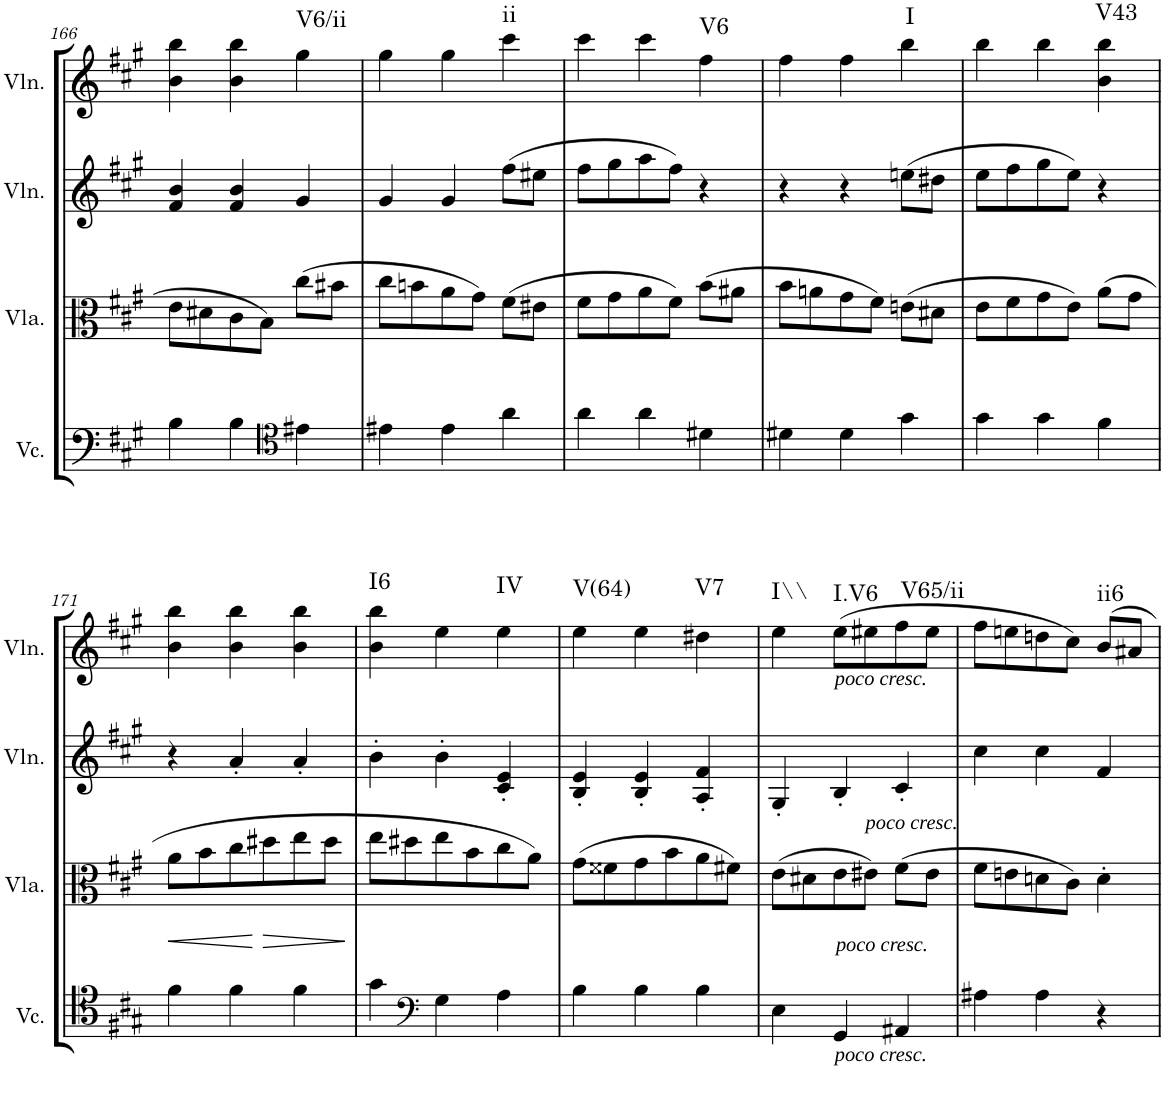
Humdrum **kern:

**kern	**kern	**dynam	**kern	**kern	**harte
*part4	*part3	*part3	*part2	*part1	*part1
*staff4	*staff3	*staff3	*staff2	*staff1	*
*I"Violoncello	*I"Viola	*	*I"Violin	*I"Violin	*
*I'Vc.	*I'Vla.	*	*I'Vln.	*I'Vln.	*
!!LO:PB:g=z
*clefF4	*clefC3	*	*clefG2	*clefG2	*
*k[f#c#g#]	*k[f#c#g#]	*	*k[f#c#g#]	*k[f#c#g#]	*
*M3/4	*M3/4	*	*M3/4	*M3/4	*
=166	=166	=166	=166	=166	=166
4B\	8e\L	.	4f#/ 4b/	4b\ 4bb\	.
.	8d#X\	.	.	.	.
4B\	8c#\	.	4f#/ 4b/	4b\ 4bb\	.
.	8B\J	.	.	.	.
*clefC4	*	*	*	*	*
!	!	!	!	!	!LO:H:kt=V6/ii
4e#X\	(8cc#\L	.	4g#/	4gg#\	N
.	8b#X\J	.	.	.	.
=167	=167	=167	=167	=167	=167
4e#X\	8cc#\L	.	4g#/	4gg#\	.
.	8bn\	.	.	.	.
4e#\	8a\	.	4g#/	4gg#\	.
.	8g#\J)	.	.	.	.
!	!	!	!	!	!LO:H:kt=ii
4a\	(8f#\L	.	(8ff#\L	4ccc#\	N
.	8e#X\J	.	8ee#X\J	.	.
=168	=168	=168	=168	=168	=168
4a\	8f#\L	.	8ff#\L	4ccc#\	.
.	8g#\	.	8gg#\	.	.
4a\	8a\	.	8aa\	4ccc#\	.
.	8f#\J)	.	8ff#\J)	.	.
!	!	!	!	!	!LO:H:kt=V6
4d#X\	(8b\L	.	4r	4ff#\	N
.	8a#X\J	.	.	.	.
=169	=169	=169	=169	=169	=169
4d#X\	8b\L	.	4r	4ff#\	.
.	8an\	.	.	.	.
4d#\	8g#\	.	4r	4ff#\	.
.	8f#\J)	.	.	.	.
!	!	!	!	!	!LO:H:kt=I
4g#\	(8en\L	.	(8een\L	4bb\	N
.	8d#X\J	.	8dd#X\J	.	.
=170	=170	=170	=170	=170	=170
4g#\	8e\L	.	8ee\L	4bb\	.
.	8f#\	.	8ff#\	.	.
4g#\	8g#\	.	8gg#\	4bb\	.
.	8e\J)	.	8ee\J)	.	.
!	!	!	!	!	!LO:H:kt=V43
4f#\	(8a\L	.	4r	4b\ 4bb\	N
.	8g#\J	.	.	.	.
!!LO:LB:g=z
=171	=171	=171	=171	=171	=171
!	!	!LO:HP:b	!	!	!
4f#\	8a\L	<	4r	4b\ 4bb\	.
.	8b\	.	.	.	.
4f#\	8cc#\	.	4a'/	4b\ 4bb\	.
!	!	!LO:HP:n=1:b	!	!	!
.	8dd#X\	[ >	.	.	.
4f#\	8ee\	.	4a'/	4b\ 4bb\	.
.	8dd#\J	.	.	.	.
.	.	]	.	.	.
=172	=172	=172	=172	=172	=172
!	!	!	!	!	!LO:H:kt=I6
4g#\	8ee\L	.	4b'\	4b\ 4bb\	N
.	8dd#X\	.	.	.	.
*clefF4	*	*	*	*	*
4G#\	8ee\	.	4b'\	4ee\	.
.	8b\	.	.	.	.
!	!	!	!	!	!LO:H:kt=IV
4A\	8cc#\	.	4c#/' 4e/'	4ee\	N
.	8a\J)	.	.	.	.
=173	=173	=173	=173	=173	=173
!	!	!	!	!	!LO:H:kt=V(64)
4B\	(8g#\L	.	4B/' 4e/'	4ee\	N
.	8f##X\	.	.	.	.
4B\	8g#\	.	4B/' 4e/'	4ee\	.
.	8b\	.	.	.	.
!	!	!	!	!	!LO:H:kt=V7
4B\	8a\	.	4A/' 4f#/'	4dd#X\	N
.	8f#X\J)	.	.	.	.
=174	=174	=174	=174	=174	=174
!	!	!	!	!	!LO:H:kt=I\\
4E\	(8e\L	.	4G#'/	4ee\	N
.	8d#X\	.	.	.	.
!	!	!	!	!LO:TX:b:i:t=poco cresc.	!
!LO:TX:b:i:t=poco cresc.	!	!	!	!	!
!LO:TX:a:i:t=poco cresc.	!	!	!	!	!LO:H:kt=I.V6
4GG#/	8e\	.	4B'/	(8ee\L	N
!	!LO:TX:a:i:t=poco cresc.	!	!	!	!
.	8e#X\J)	.	.	8ee#X\	.
!	!	!	!	!	!LO:H:kt=V65/ii
4AA#X/	(8f#\L	.	4c#'/	8ff#\	N
.	8e#\J	.	.	8ee#\J	.
=175	=175	=175	=175	=175	=175
4A#X\	8f#\L	.	4cc#\	8ff#\L	.
.	8en\	.	.	8een\	.
4A#\	8dn\	.	4cc#\	8ddn\	.
.	8c#\J)	.	.	8cc#\J)	.
!	!	!	!	!	!LO:H:kt=ii6
4r	4d'\	.	4f#/	8b/L	N
.	.	.	.	8a#X/J	.
=	=	=	=	=	=
*-	*-	*-	*-	*-	*-
